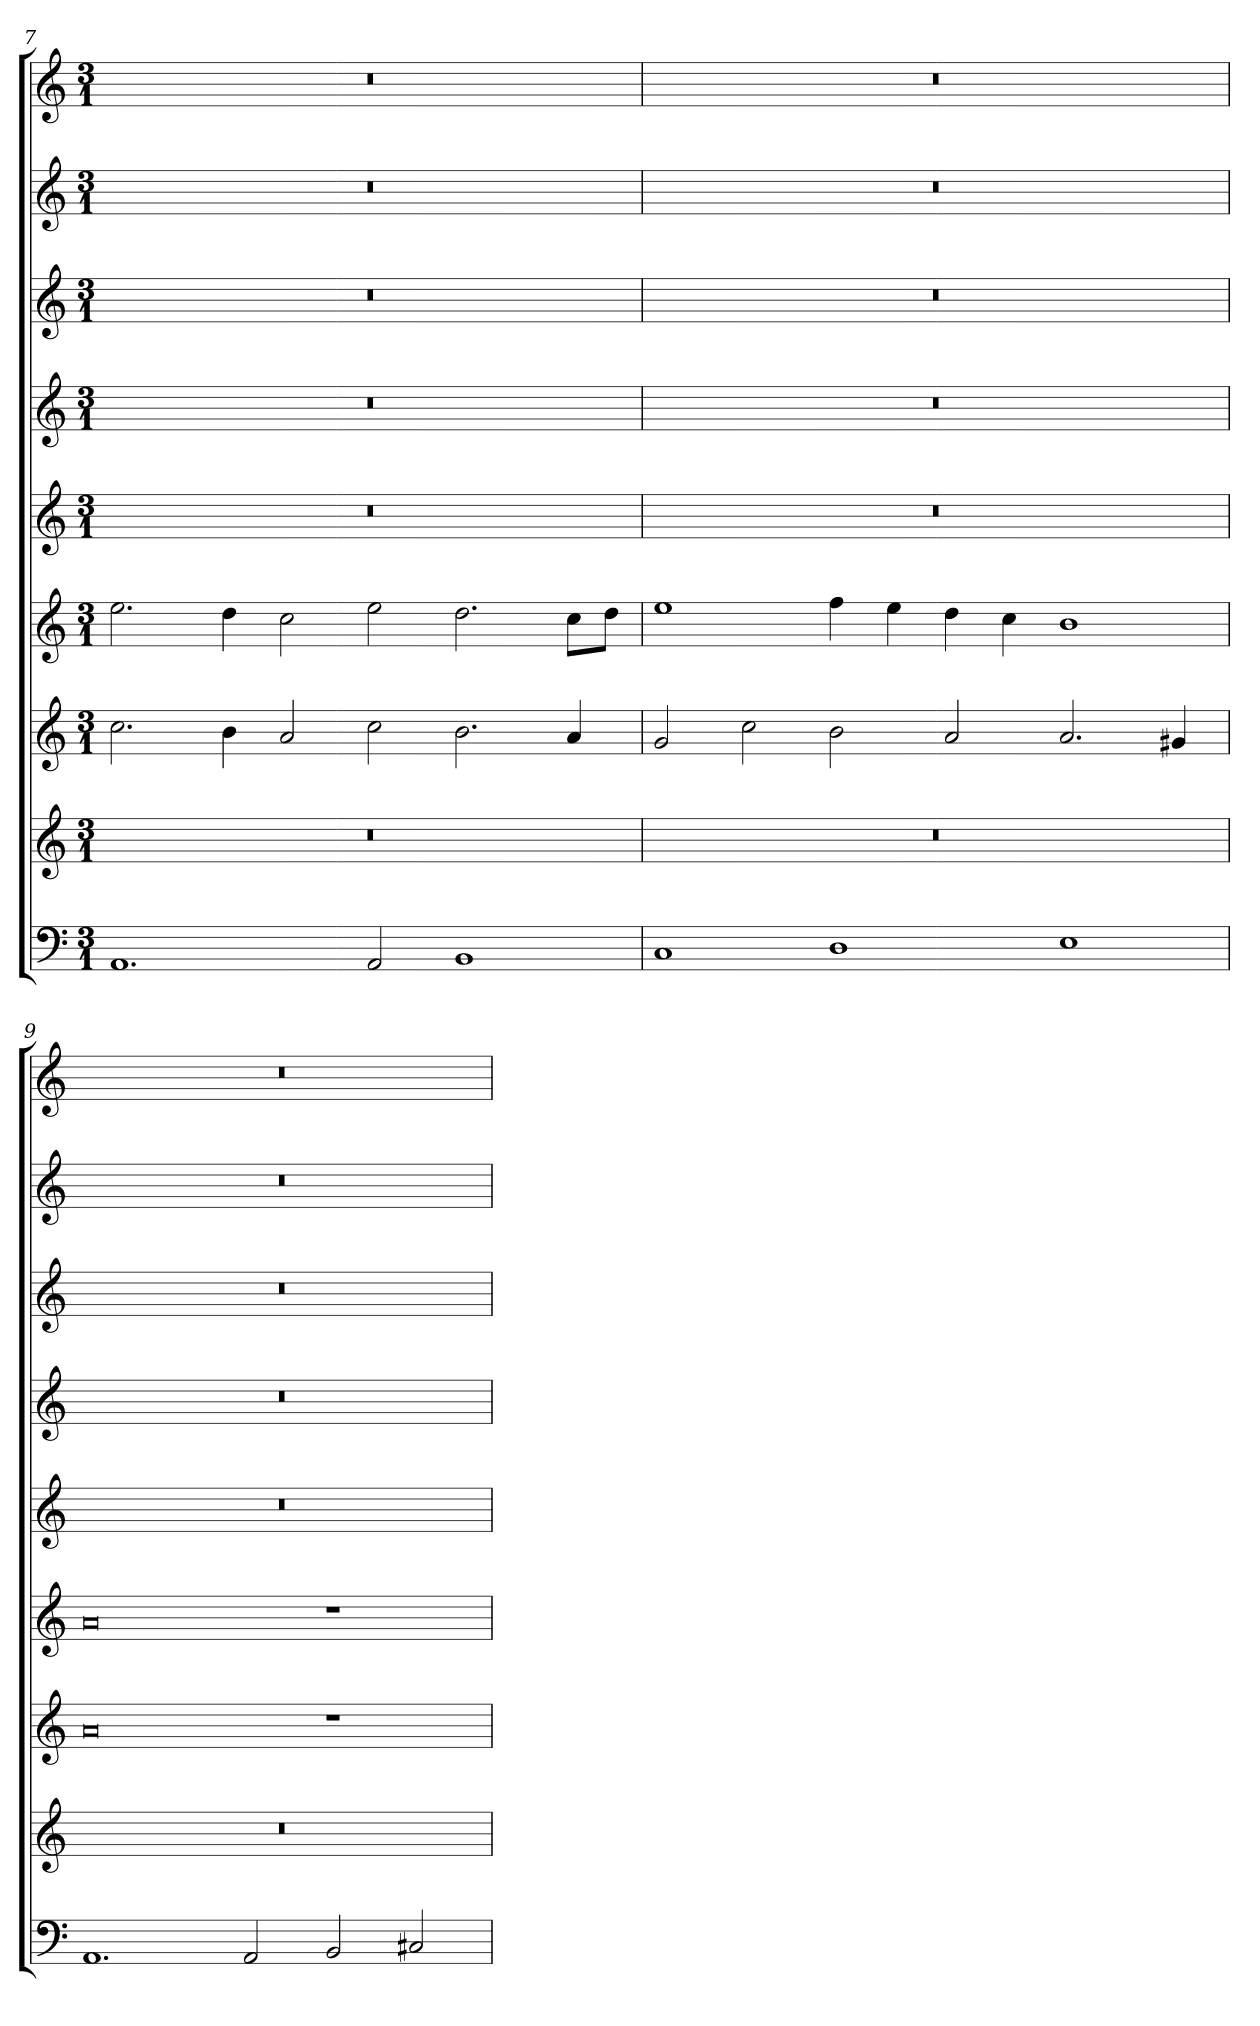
**kern	**kern	**kern	**kern	**kern	**kern	**kern	**kern	**kern
*part9	*part8	*part7	*part6	*part5	*part4	*part3	*part2	*part1
*staff9	*staff8	*staff7	*staff6	*staff5	*staff4	*staff3	*staff2	*staff1
!!LO:LB:g=z
*clefF4	*clefG2	*clefG2	*clefG2	*clefG2	*clefG2	*clefG2	*clefG2	*clefG2
*k[]	*k[]	*k[]	*k[]	*k[]	*k[]	*k[]	*k[]	*k[]
*C:	*C:	*C:	*C:	*C:	*C:	*C:	*C:	*C:
*M3/1	*M3/1	*M3/1	*M3/1	*M3/1	*M3/1	*M3/1	*M3/1	*M3/1
=7	=7	=7	=7	=7	=7	=7	=7	=7
1.AA	0.r	2.cc\	2.ee\	0.r	0.r	0.r	0.r	0.r
.	.	4b\	4dd\	.	.	.	.	.
.	.	2a/	2cc\	.	.	.	.	.
2AA/	.	2cc\	2ee\	.	.	.	.	.
1BB	.	2.b\	2.dd\	.	.	.	.	.
.	.	4a/	8cc\L	.	.	.	.	.
.	.	.	8dd\J	.	.	.	.	.
=8	=8	=8	=8	=8	=8	=8	=8	=8
1C	0.r	2g/	1ee	0.r	0.r	0.r	0.r	0.r
.	.	2cc\	.	.	.	.	.	.
1D	.	2b\	4ff\	.	.	.	.	.
.	.	.	4ee\	.	.	.	.	.
.	.	2a/	4dd\	.	.	.	.	.
.	.	.	4cc\	.	.	.	.	.
1E	.	2.a/	1b	.	.	.	.	.
.	.	4g#X/	.	.	.	.	.	.
=9	=9	=9	=9	=9	=9	=9	=9	=9
1.AA	0.r	0a	0a	0.r	0.r	0.r	0.r	0.r
2AA/	.	.	.	.	.	.	.	.
2BB/	.	1r	1r	.	.	.	.	.
2C#X/	.	.	.	.	.	.	.	.
=	=	=	=	=	=	=	=	=
*-	*-	*-	*-	*-	*-	*-	*-	*-
